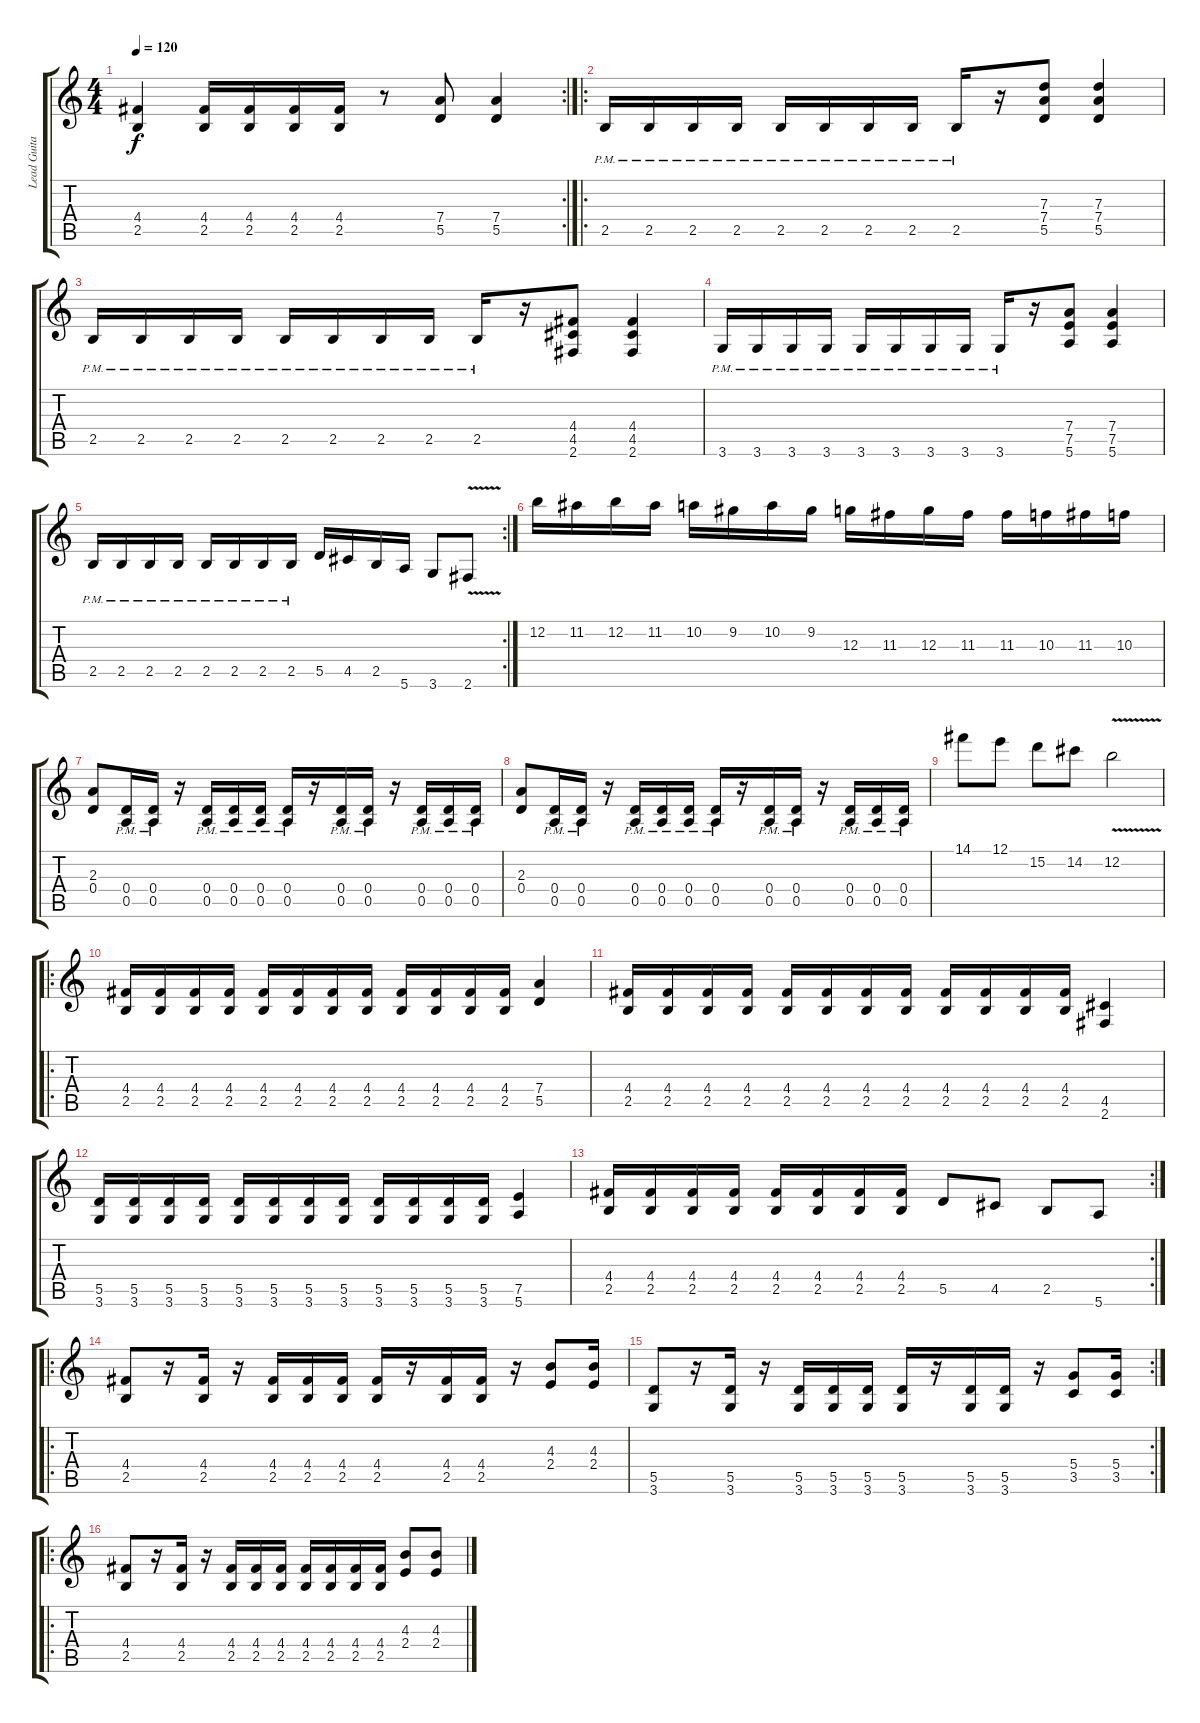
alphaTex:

\track ("Lead Guitar" "Lead Guita") {instrument distortionguitar}
\staff {score tabs}
\tuning (E4 B3 G3 D3 A2 E2) {hide}
\rc 2
\ts (4 4)
\tempo 120
\clef g2
\ks c
(4.4 2.5).4{dy f} (4.4 2.5).16 (4.4 2.5).16 (4.4 2.5).16 (4.4 2.5).16 r.8 (7.4 5.5).8 (7.4 5.5).4 |
\ro
2.5{pm}.16 2.5{pm}.16 2.5{pm}.16 2.5{pm}.16 2.5{pm}.16 2.5{pm}.16 2.5{pm}.16 2.5{pm}.16 2.5{pm}.16 r.16 (7.3 7.4 5.5).8 (7.3 7.4 5.5).4 |
2.5{pm}.16 2.5{pm}.16 2.5{pm}.16 2.5{pm}.16 2.5{pm}.16 2.5{pm}.16 2.5{pm}.16 2.5{pm}.16 2.5{pm}.16 r.16 (4.4 4.5 2.6).8 (4.4 4.5 2.6).4 |
3.6{pm}.16 3.6{pm}.16 3.6{pm}.16 3.6{pm}.16 3.6{pm}.16 3.6{pm}.16 3.6{pm}.16 3.6{pm}.16 3.6{pm}.16 r.16 (7.4 7.5 5.6).8 (7.4 7.5 5.6).4 |
\rc 2
2.5{pm}.16 2.5{pm}.16 2.5{pm}.16 2.5{pm}.16 2.5{pm}.16 2.5{pm}.16 2.5{pm}.16 2.5{pm}.16 5.5.16 4.5.16 2.5.16 5.6.16 3.6.8 2.6{v}.8 |
12.2.16 11.2.16 12.2.16 11.2.16 10.2.16 9.2.16 10.2.16 9.2.16 12.3.16 11.3.16 12.3.16 11.3.16 11.3.16 10.3.16 11.3.16 10.3.16 |
(2.3 0.4).8 (0.4{pm} 0.5).16 (0.4{pm} 0.5).16 r.16 (0.4{pm} 0.5).16 (0.4{pm} 0.5).16 (0.4{pm} 0.5).16 (0.4{pm} 0.5).16 r.16 (0.4{pm} 0.5).16 (0.4{pm} 0.5).16 r.16 (0.4{pm} 0.5).16 (0.4{pm} 0.5).16 (0.4{pm} 0.5).16 |
(2.3 0.4).8 (0.4{pm} 0.5).16 (0.4{pm} 0.5).16 r.16 (0.4{pm} 0.5).16 (0.4{pm} 0.5).16 (0.4{pm} 0.5).16 (0.4{pm} 0.5).16 r.16 (0.4{pm} 0.5).16 (0.4{pm} 0.5).16 r.16 (0.4{pm} 0.5).16 (0.4{pm} 0.5).16 (0.4{pm} 0.5).16 |
14.1.8 12.1.8 15.2.8 14.2.8 12.2{v}.2 |
\ro
(4.4 2.5).16 (4.4 2.5).16 (4.4 2.5).16 (4.4 2.5).16 (4.4 2.5).16 (4.4 2.5).16 (4.4 2.5).16 (4.4 2.5).16 (4.4 2.5).16 (4.4 2.5).16 (4.4 2.5).16 (4.4 2.5).16 (7.4 5.5).4 |
(4.4 2.5).16 (4.4 2.5).16 (4.4 2.5).16 (4.4 2.5).16 (4.4 2.5).16 (4.4 2.5).16 (4.4 2.5).16 (4.4 2.5).16 (4.4 2.5).16 (4.4 2.5).16 (4.4 2.5).16 (4.4 2.5).16 (4.5 2.6).4 |
(5.5 3.6).16 (5.5 3.6).16 (5.5 3.6).16 (5.5 3.6).16 (5.5 3.6).16 (5.5 3.6).16 (5.5 3.6).16 (5.5 3.6).16 (5.5 3.6).16 (5.5 3.6).16 (5.5 3.6).16 (5.5 3.6).16 (7.5 5.6).4 |
\rc 2
(4.4 2.5).16 (4.4 2.5).16 (4.4 2.5).16 (4.4 2.5).16 (4.4 2.5).16 (4.4 2.5).16 (4.4 2.5).16 (4.4 2.5).16 5.5.8 4.5.8 2.5.8 5.6.8 |
\ro
(4.4 2.5).8 r.16 (4.4 2.5).16 r.16 (4.4 2.5).16 (4.4 2.5).16 (4.4 2.5).16 (4.4 2.5).16 r.16 (4.4 2.5).16 (4.4 2.5).16 r.16 (4.3 2.4).8 (4.3 2.4).16 |
\rc 2
(5.5 3.6).8 r.16 (5.5 3.6).16 r.16 (5.5 3.6).16 (5.5 3.6).16 (5.5 3.6).16 (5.5 3.6).16 r.16 (5.5 3.6).16 (5.5 3.6).16 r.16 (5.4 3.5).8 (5.4 3.5).16 |
\ro
(4.4 2.5).8 r.16 (4.4 2.5).16 r.16 (4.4 2.5).16 (4.4 2.5).16 (4.4 2.5).16 (4.4 2.5).16 (4.4 2.5).16 (4.4 2.5).16 (4.4 2.5).16 (4.3 2.4).8 (4.3 2.4).8
